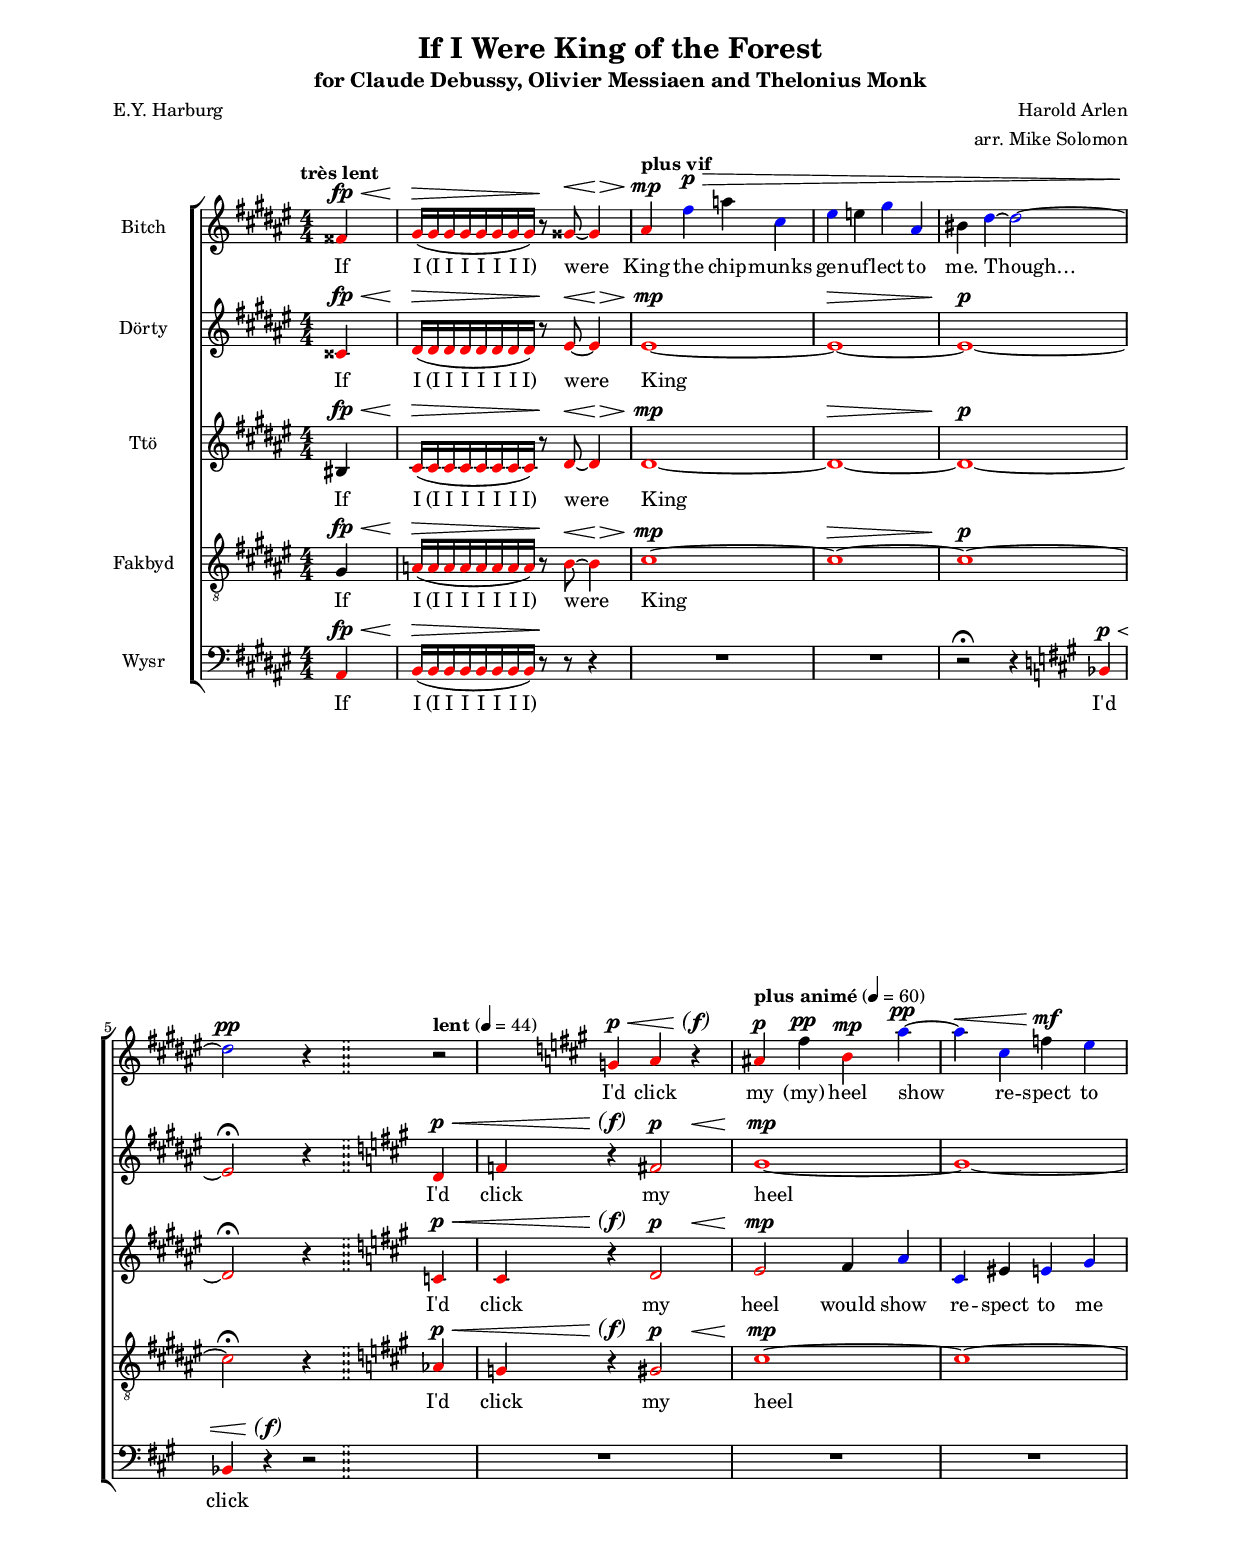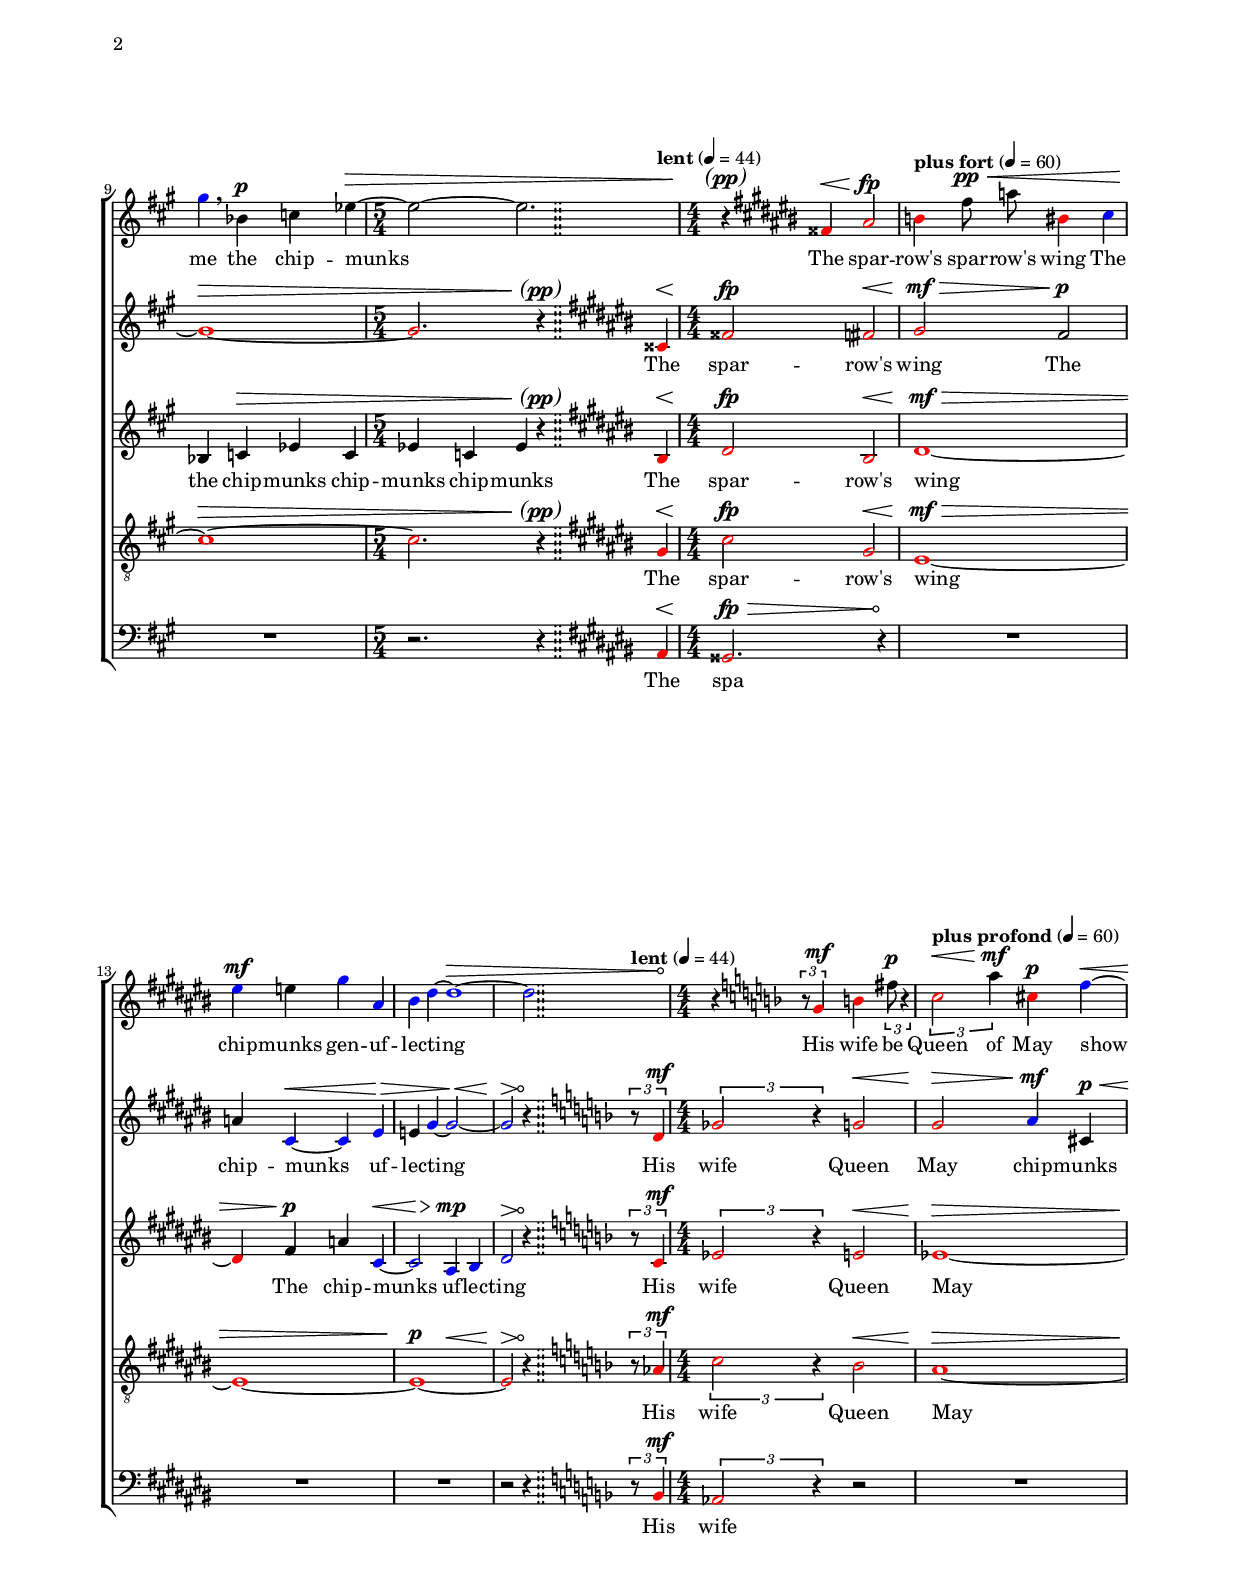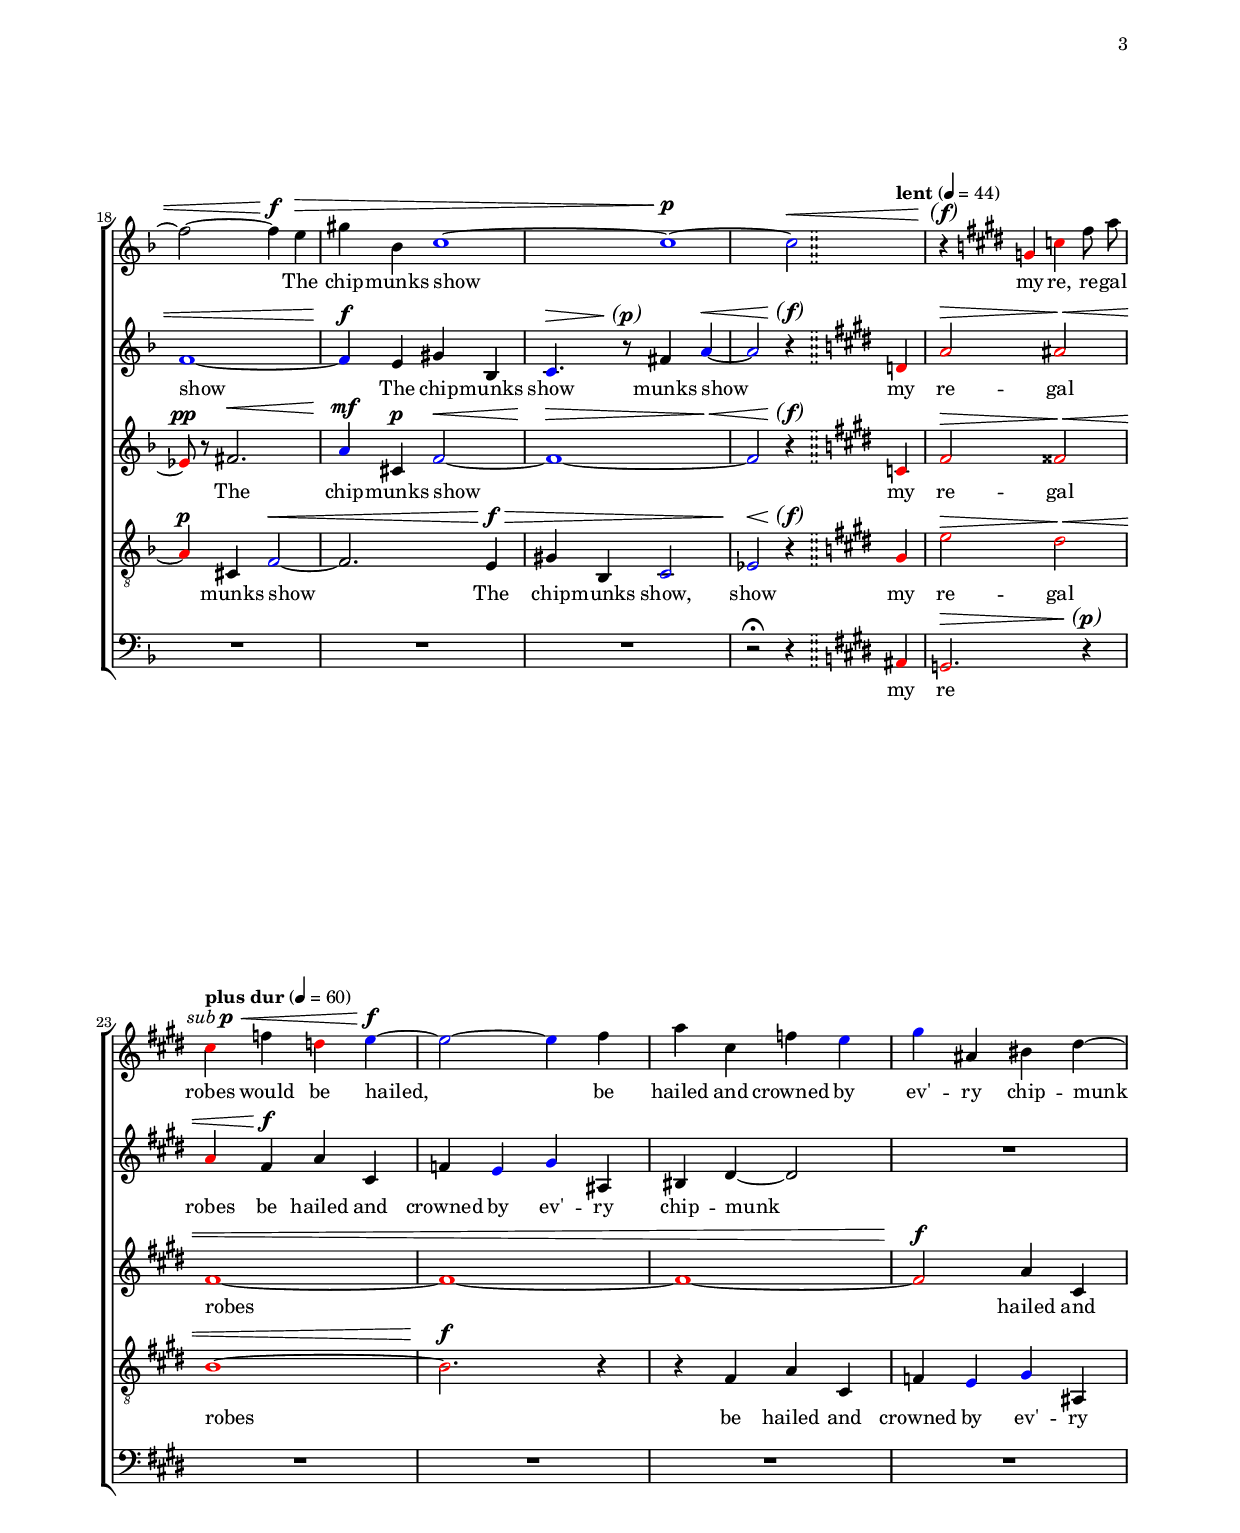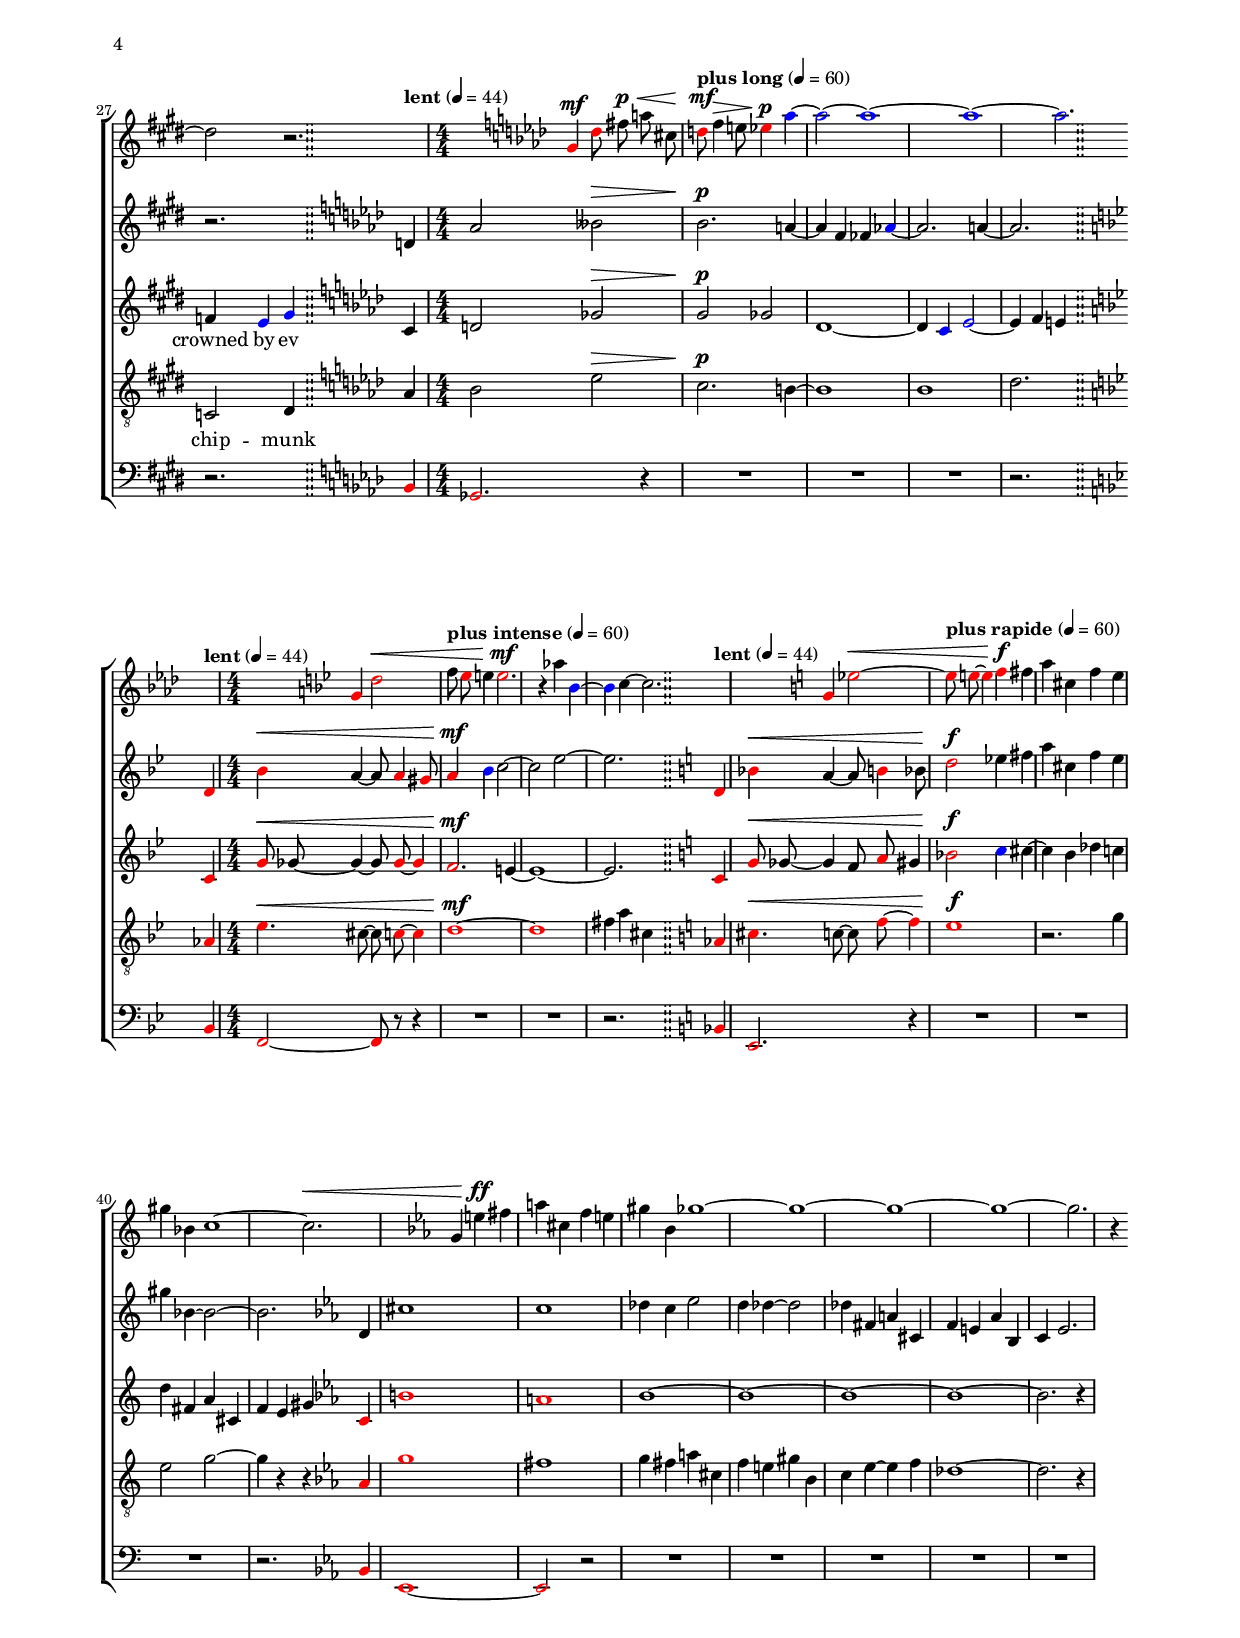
#(set-global-staff-size 15.87)

\version "2.17.0"
\include "defs-devel.ly"

#(ly:set-option 'point-and-click #f)

#(set-global-staff-size 15.87)
#(set-accidental-style 'modern-cautionary)

rall = \mark \markup \italic "rall."
moltorall = \mark \markup \italic "molto rall."

\paper {
  footnote-separator-markup = \markup { \column { " "\override #`(span-factor . 1/5) { \draw-hline } }}
  footnote-padding = 5\mm
  top-system-spacing = #'((basic-distance . 1) (minimum-distance . 0) (padding . 1) (stretchability . 40))
  bottom-system-spacing = #'((basic-distance . 1) (minimum-distance . 0) (padding . 1) (stretchability . 50))
  ragged-right = ##f
  left-margin = 0.75\in
  right-margin = 0.75\in
  top-margin = 0.5\in
  bottom-margin = 0.6\in
  ragged-last-bottom = ##f
  %max-systems-per-page = #2
}

%indy = #(make-music 'LaissezVibrerEvent)
indy = #(make-articulation "downbow")

\header {
  title = "If I Were King of the Forest"
  subtitle = "for Claude Debussy, Olivier Messiaen and Thelonius Monk"
  composer = "Harold Arlen"
  poet = "E.Y. Harburg"
  arranger = "arr. Mike Solomon"
}

hairlenSmall = {
  \hairlen #4
}

hairlenMed = {
  \hairlen #8
}

prefatoryMatter = {
  \autoBeamOff
}

\defineBarLine "!!" #'("!!" "" "")

mblue = { \bblue }
Mred = { \Red }
mred = { \rred }

marksKOTF = {
  \partial 4
  \tempo "très lent"
  \mtp #28
  s4 |
  \mtp #13 s4 \mtp #7 s \mtp #24 s \mtp #27 s |
  \tempo "plus vif"
  \mtp #40 s4 \mtp #47 s4 \mtp #48 s2 |
  s1 |
  s1 |
  s2. \bar "!!"
    \tempo "lent" 4=44
    s4 |
  s1 |
  \tempo "plus animé" 4=60
  s1*3 |
  \time 5/4
  s1  \bar "!!" \tempo "lent" 4=44 s4
  \time 4/4
  s1 |
  %  no 5/4 here, need to cut double wait
  \tempo "plus fort" 4=60
  s1*3 |
  %\time 5/4
  s2. \bar "!!" \tempo "lent" 4=44 s4 |
  \time 4/4
  s1 |
  \tempo "plus profond" 4=60
  s1*4 |
  s2. \bar "!!" \tempo "lent" 4=44 s4 |
  s1 |
  \tempo "plus dur" 4=60
  s1*4 |
  s2. \bar "!!" \tempo "lent" 4=44 s4 |
  \time 4/4
  s1 |
  \tempo "plus long" 4=60
  s1*3 |
  s2. \bar "!!" \tempo "lent" 4=44 s4 |
  \time 4/4
  s1 |
  \tempo "plus intense" 4=60
  s1*2 |
  s2. \bar "!!" \tempo "lent" 4=44 s4 |
  s1 |
  \tempo "plus rapide" 4=60
  s1*3 |
}

% not cot -- ton not chinz I'd com -- mand each
% the chip -- munks gen -- u -- flect to me. Though...

sopranoKOTF = \relative c' {
  \key fis \major
  \Mred \hairlenMed fisis4^\fp^\< |
  \set melismaBusyProperties = #'()
  gis16^\> [ ( gis gis gis gis gis gis gis ) ] r8\! << { \unset melismaBusyProperties gisis8 ~ gisis4 |
  ais4 \Black \mblue fis' a \mblue cis, |
  \mblue eis e \mblue gis \mblue ais, |
  bis \mblue dis ~ \mblue dis2 ~ \mblue dis2 r4 } { \hairlenSmall s8.^\< \hairlenSmall s8.^\> s4^\mp s2.^\p^\> s1 s4 s2. s2^\pp } >>  r
  \key a \major
  \Mred g,4^\p^\< |
  a4 r\parend^\f ais4^\p \Black fis'^\pp |
  \mred b,4^\mp \mblue a'^\pp^ ~ \mblue a^\< \mblue cis, |
  f^\mf \mblue e \mblue gis \breathe bes,^\p |
  c ees4^\> ~ ees2 ~ |
  ees2. r4\parend^\pp \key cis \major \Red fisis,4^\< |
  ais2^\fp b4 \Black fis'8^\pp^\< a |
  \mred bis,4 \mblue cis \mblue eis^\mf e |
  \mblue gis \mblue ais, \mblue bis \mblue dis ~ |
  \hairtip \mblue dis1^\> ~ |
  \mblue dis2 r4\! \key f \major \times 2/3 { r8 \mred g,4^\mf } |
  \mred b4 \times 2/3 { fis'8^\p r4 } \times 2/3 { \mred c2^\< a'4^\mf } |
  \mred cis,4^\p \mblue f^\< ~ f2 ~ |
  f4^\f e4^\> gis bes, |
  \mblue c1 ~ |
  \mblue c1^\p ~ |
  \mblue c2^\< r4\parend^\f \key e \major \mred g4 |
  \mred c4 fis8 a \mred cis,4^\subPd^\< f |
  \mred d4 \mblue e^\f ~ \mblue e2 ~ |
  \mblue e4 fis a cis, |
  f \mblue e \mblue gis ais, |
  bis4 dis ~ dis2 |
  r2. \key aes \major \mred g,4^\mf |
  \mred des'8 fis8^\p^\< a cis, \mred d^\mf f4^\> e8 |
  \mred ees4^\p \mblue aes ~ \mblue aes2 ~ |
  \mblue aes1 ~ |
  \mblue aes1 ~ |
  \mblue aes2. \key bes \major \mred g,4 |
  \mred d'2^\< f8 \mred ees e4 |
  \mred e2.^\mf r4 |
  aes4 \mblue bes, ~ \mblue bes c ~ |
  c2. \key c \major \mred g4 |
  \mred ees'2^\< ~ \mred ees8 \mred e ~ \mred e4 |
  \mred f4^\f fis a cis, |
  f e gis bes, |
  c1 ~ |
  c2.^\< \key ees \major g4 |
  e'^\ff fis a cis, |
  f e gis bes, |
  ges'1 ~ |
  ges ~ |
  ges ~ |
  ges ~ |
  ges2. r4 |
}

sopranoKOTFWords = \lyricmode {
  If I (I I I I I I I) were King
  the chip -- munks gen -- uf -- lect to me. Though…
  I'd click my (my) heel
  show re -- spect to me the chip -- munks
  The spar -- row's
  spar -- row's wing
  The chip -- munks gen -- uf -- lec -- ting
  His wife be Queen of May
  show
  The chip -- munks show
  my re, re -- gal robes would
  be hailed,
  be hailed and crowned by ev' -- ry chip -- munk
}

mezzoKOTF = \relative c' {
  \key fis \major
  \Mred \hairlenMed cisis4^\fp^\< |
  \set melismaBusyProperties = #'()
  dis16^\> [ ( dis dis dis dis dis dis dis ) ] r8\! \unset melismaBusyProperties << { eis8 ~ eis4 |
  eis1 ~ |
  eis ~ |
  eis ~ |
  eis2\fermata } { \hairlenSmall s8.^\< \hairlenSmall s8.^\> s1^\mp s1^\> s4^\p } >> r4
  \key a \major
  d4^\p^\< |
  f4 r\parend^\f << { fis2 } { s4^\p s^\< } >> |
  gis1^\mp ~ |
  gis ~ |
  gis^\> ~ |
  gis2. r4\parend^\pp \key cis \major cisis,4^\< |
  fisis2^\fp fis^\< |
  gis2^\mf^\> \Black fis\p |
  a4 \mblue cis,^\< ~ \mblue cis \mblue eis^\> |
  e4 \mblue gis ~ \mblue gis2^\< ~ |
  \mblue \hairtip gis2^\> r4\! \key f \major \times 2/3 { r8 \Mred d4^\mf } |
  \times 2/3 { ges2 r4 } g2^\< |
  g2^\> \Black \mblue a4^\mf cis,^\p^\< |
  \mblue f1 ~ |
  \mblue f4^\f e gis bes, |
  \mblue c4.^\> r8\parend^\p fis4 \mblue a^\< ~ |
  \mblue a2 r4\parend^\f \key e \major \Mred d,4 |
  a'2^\> ais^\< |
  a4 \Black fis^\f a cis, |
  f \mblue e \mblue gis ais, |
  bis dis ~ dis2 |
  R1 |
  r2. \key aes \major d4 |
  aes'2 beses^\> |
  bes2.^\p a4 ~ |
  a f fes \bblue aes4 ~ |
  aes2. a4 ~ |
  a2. \key bes \major \mred d,4 |
  \mred bes'4^\< a4 ~ a8 \mred a4 \mred gis8 |
  \mred a4^\mf \mblue bes c2 ~ |
  c2 ees ~ |
  ees2. \key c \major \mred d,4 |
  \mred bes'4^\< a ~ a8 \mred b4 bes8 |
  \mred d2^\f ees4 fis |
  a cis, f e |
  gis4 bes, ~ bes2 ~ |
  bes2. \key ees \major d,4 |
  cis'1 |
  c |
  des4 c ees2 |
  d4 des ~ des2 |
  des4 fis, a cis, |
  f e aes bes, |
  c ees2. |
}

mezzoKOTFWords = \lyricmode {
  If I (I I I I I I I) were King
  I'd click my heel
  The spar -- row's wing
  The chip -- munks uf -- lec -- ting
  His wife Queen May
  chip -- munks show
  The chip -- munks show
  munks show
  my re -- gal robes
  be hailed and crowned by ev' -- ry chip -- munk
}

altoKOTF = \relative c' {
  \key fis \major
  \hairlenMed bis4^\fp^\< |
  \set melismaBusyProperties = #'()
  \Mred cis16^\> [ ( cis cis cis cis cis cis cis ) ] r8\! << { \unset melismaBusyProperties dis8 ~ dis4 |
  dis1 ~ |
  dis ~ |
  dis ~ |
  dis2\fermata } { \hairlenSmall s8.^\< \hairlenSmall s8.^\> s1^\mp s1^\> s4^\p } >> r4 \key a \major
  c4^\p^\< |
  cis4 r\parend^\f << { d2 } { s4^\p s4^\< } >> |
  e2^\mp \Black fis4 \mblue a |
  \mblue cis, eis \mblue e \mblue gis |
  bes, c^\> ees c |
  ees c ees r4\parend^\pp \key cis \major \Mred bis4^\< |
  dis2^\fp bis^\<
  dis1^\mf^\> ~ |
  dis4 \Black fis^\p a \mblue cis,^\< ~  |
  << { \mblue cis2 } { s8 s4^\> } >> \mblue ais4^\mp \mblue bis | 
  \mblue \hairtip dis2^\> r4\! \Mred \key f \major \times 2/3 { r8 c4^\mf } |
  \times 2/3 { ees2 r4 } e2^\< |
  ees1^\> ~ |
  ees8^\pp r \Black fis2.^\< |
  \mblue a4^\mf cis,^\p \mblue f2^\< ~ |
  << { \mblue f1^\> ~ | } { s2. s4^\< } >>
  \mblue f2 r4\parend^\f \key e \major \Mred c4 |
  fis2^\> fisis^\< |
  fis1 ~ |
  fis1 ~ |
  fis1 ~ |
  fis2^\f \Black a4 cis, |
  f \mblue e \mblue gis \key aes \major c,4 |
  d2 ges^\> |
  g2^\p ges |
  des1 ~ |
  des4 \mblue c \mblue ees2 ~ |
  ees4 f e \key bes \major \mred c4 |
  \mred g'8^\< ges ~ ges4 ~ ges8 \mred ges ~ \mred ges4 |
  \mred f2.^\mf e4 ~ |
  e1 ~ |
  e2. \key c \major \mred c4 |
  \mred g'8^\< ges ~ ges4 f8 \mred a gis4 |
  \mred bes2^\f \mblue c4 cis ~ |
  cis b des c |
  d4 fis, a cis, |
  f e gis \key ees \major \mred c, |
  \mred b'1 |
  \mred a |
  bes ~ |
  bes ~ |
  bes ~ |
  bes ~ |
  bes2. r4 |
}

altoKOTFWords = \lyricmode {
  If I (I I I I I I I) were King
  I'd click my heel
  would show re -- spect to me the \repeat unfold 3 { chip -- munks }
  The spar -- row's wing
  The chip -- munks uf -- lec -- ting
  His wife Queen May
  The chip -- munks show
  my re -- gal robes
  hailed and crowned by ev
}

tenorKOTF = \relative c' {
  \clef "treble_8"
  \key fis \major
  \hairlenMed gis4^\fp^\< |
  \set melismaBusyProperties = #'()
  \Mred a16^\> [ ( a a a a a a a ) ] r8\! << { \unset melismaBusyProperties b8 ~ b4 |
  cis1 ~ |
  cis ~ |
  cis ~ |
  cis2\fermata } { \hairlenSmall s8.^\< \hairlenSmall s8.^\> s1^\mp s1^\> s4^\p } >>  r4
  \key a \major
  aes4^\p^\< |
  g4 r\parend^\f << { gis2  } { s4^\p s4^\< } >> |
  cis1^\mp ~ |
  cis ~ |
  cis^\> ~ |
  cis2. r4\parend^\pp \key cis \major gis4^\< |
  cis2^\fp gis^\< |
  eis1^\mf^\> ~ |
  eis ~ |
  << { eis^\p ~ | } { s2 s^\< } >>
  \hairtip eis2^\> r4\! \key f \major \times 2/3 { r8 aes4^\mf } |
  \times 2/3 { c2 r4 } bes2^\< |
  a1^\> ~ |
  a4^\p \Black cis, \mblue f2^\< ~ |
  f2. e4^\f^\> |
  gis bes, \mblue c2 |
  \mblue ees2^\< r4\parend^\f \key e \major \Mred gis |
  e'2^\> dis^\< |
  b1 ~ |
  b2.^\f r4 | 
  r \Black fis a cis, |
  f \mblue e \mblue gis ais, |
  c2 dis4 \key aes \major aes' |
  bes2 ees^\> |
  c2.^\p b4 ~ |
  b1 |
  bes1 |
  des2. \key bes \major \mred aes4 |
  \mred ees'4.^\< cis8 ~ cis \mred c ~ \mred c4 |
  \mred d1^\mf ~ |
  \mred d1 |
  fis4 a cis, \key c \major \mred aes4 |
  \mred cis4.^\< c8 ~ c8 \mred f ~ \mred f4 |
  \mred e1^\f |
  r2. g4 |
  e2 g ~ |
  g4 r r \key ees \major \mred aes, |
  \mred g'1 |
  fis |
  g4 fis a cis, |
  f e gis bes, |
  c ees ~ ees f4 |
  des1 ~ |
  des2. r4 |
}

tenorKOTFWords = \lyricmode {
  If I (I I I I I I I) were King
  I'd click my heel
  The spar -- row's wing
  His wife Queen
  May
  munks show
  The chip -- munks show, show
  my re -- gal robes
  be hailed and crowned by ev' -- ry chip -- munk
}

bassKOTF = \relative c {
  \clef "bass"
  \key fis \major
  \hairlenMed \Mred ais4^\fp^\< |
  \set melismaBusyProperties = #'()
  b16^\> [ ( b b b b b b b ) ] r8\! \unset melismaBusyProperties r8 r4 |
  R1 |
  R1 |
  r2\fermata r4
  \key a \major
  bes4^\p^\< |
  bes4 r\parend^\f r2 |
  R1 |
  R1 |
  R1 |
  R1 |
  r2. r4 \key cis \major ais^\< |
  \hairtip gisis2.^\fp^\> r4\! |
  R1 |
  R1 |
  R1 |
  r2 r4 \key f \major \times 2/3 { r8 bes4^\mf } |
  \times 2/3 { aes2 r4 } r2 |
  R1 |
  R1 |
  R1 |
  R1 |
  r2\fermata r4 \key e \major ais4 |
  g2.^\> r4\parend^\p |
  R1 |
  R1 |
  R1 |
  R1 |
  r2. \key aes \major bes4 |
  ges2. r4 |
  R1 |
  R1 |
  R1 |
  r2. \key bes \major bes4 |
  f2 ~ f8 r r4 |
  R1 |
  R1 |
  r2. \key c \major bes4 |
  e,2. r4 |
  R1 |
  R1 |
  R1 |
  r2. \key ees \major bes'4 |
  ees,1 ~ |
  ees2 r |
  R1 |
  R1 |
  R1 |
  R1 |
  R1 |
}

bassKOTFWords = \lyricmode {
  If I (I I I I I I I)
  I'd click
  The spa
  His wife
  my re
}


\score {
  \new ChoirStaff <<
    \new Staff \with { midiInstrument = #"vibraphone" instrumentName = \bitchName } <<
      \new Voice = "soprano" { << { \numericTimeSignature
	\prefatoryMatter
        \sopranoKOTF
      } {
        \marksKOTF
      } >> }
      \new Lyrics \lyricsto "soprano" {
        \sopranoKOTFWords
      }
    >>
    \new Staff \with { midiInstrument = #"vibraphone" instrumentName = \dortyName } <<
      \new Voice = "mezzo" { \numericTimeSignature
	\prefatoryMatter
        \mezzoKOTF
      }
      \new Lyrics \lyricsto "mezzo" {
        \mezzoKOTFWords
      }
    >>
    \new Staff \with { midiInstrument = #"vibraphone" instrumentName = \ttoName } <<
      \new Voice = "alto" { \numericTimeSignature
	\prefatoryMatter
        \altoKOTF
      }
      \new Lyrics \lyricsto "alto" {
        \altoKOTFWords
      }
    >>
    \new Staff \with { midiInstrument = #"vibraphone" instrumentName = \fakbydName } <<
      \new Voice = "tenor" { \numericTimeSignature
	\prefatoryMatter
        \tenorKOTF
      }
      \new Lyrics \lyricsto "tenor" {
        \tenorKOTFWords
      }
    >>
    \new Staff \with { midiInstrument = #"vibraphone" instrumentName = \wysrName } <<
      \new Voice = "bass" { \numericTimeSignature
	\prefatoryMatter
        \bassKOTF
      }
      \new Lyrics \lyricsto "bass" {
        \bassKOTFWords
      }
    >>
  >>
  \layout {
    \context {
      \Voice
      \override HorizontalBracket.direction = #UP
      \consists "Horizontal_bracket_engraver"
      \override TextScript #'layer = #6
      \override NoteHead #'layer = #7
      \override Glissando #'breakable = ##t
      \override TupletNumber #'breakable = ##t
      \override TupletBracket #'breakable = ##t
      \remove "Forbid_line_break_engraver"
    }
    \context {
      \Staff
      %\consists "Metronome_mark_engraver"
      \override TimeSignature #'style = #'numbered
      \override StaffSymbol #'layer = #4
      \override TimeSignature #'layer = #3
      \override TimeSignature #'whiteout = ##t
    }
    \context {
      \Lyrics
      %\override LyricText #'whiteout = ##t
      \override LyricText #'layer = #6
    }
    \context {
      \Score
      %\remove "Metronome_mark_engraver"
      \override NonMusicalPaperColumn #'allow-loose-spacing = ##f
    }
  }
  \midi {}
}
%{
\pageBreak

\score {
  \new PianoStaff <<
    \new Staff  {
      \new Voice = "soprano" { << { \numericTimeSignature
        \prefatoryMatter
        \sopranoKOTF
      } \\ {         \prefatoryMatter
        \mezzoKOTF
         } \\ {         \prefatoryMatter
        \altoKOTF
         } {
        \marksKOTF
      } >> }
    }
    \new Staff  {
      \new Voice = "tenor" { << { \numericTimeSignature
        \prefatoryMatter
        \tenorKOTF
      } \\ \\ {         \prefatoryMatter
        \bassKOTF
         } {
      } >> }
    }
  >>
  \layout {
    \context {
      \Voice
      \override TextScript #'layer = #6
      \override NoteHead #'layer = #7
      \override Glissando #'breakable = ##t
      \override TupletNumber #'breakable = ##t
      \override TupletBracket #'breakable = ##t
      \remove "Forbid_line_break_engraver"
    }
    \context {
      \Staff
      %\consists "Metronome_mark_engraver"
      \override TimeSignature #'style = #'numbered
      \override StaffSymbol #'layer = #4
      \override TimeSignature #'layer = #3
      \override TimeSignature #'whiteout = ##t
    }
    \context {
      \Lyrics
      %\override LyricText #'whiteout = ##t
      \override LyricText #'layer = #6
    }
    \context {
      \Score
      %\remove "Metronome_mark_engraver"
      \override NonMusicalPaperColumn #'allow-loose-spacing = ##f
    }
  }
}
%}